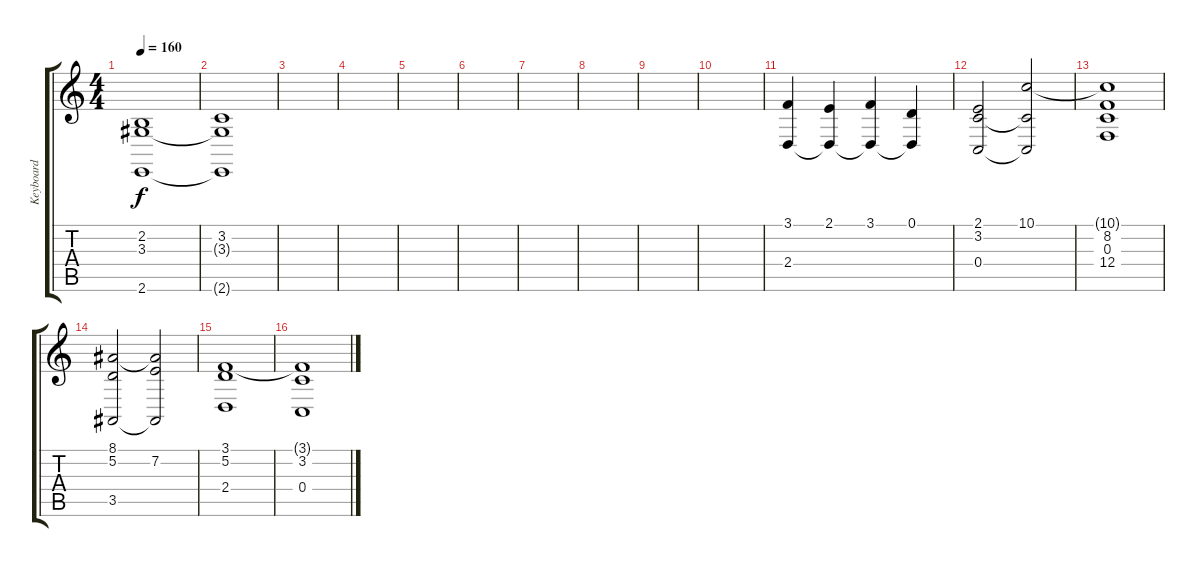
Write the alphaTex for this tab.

\track ("Keyboard" "Keyboard") {instrument stringensemble1}
\staff {score tabs}
\tuning (D4 A3 F3 C3 G2 D2) {hide}
\ts (4 4)
\tempo 160
\clef g2
\ks c
(2.2 3.3 2.6).1{dy f} |
(3.2 3.3{t} 2.6{t}).1 |
|
|
|
|
|
|
|
|
(3.1 2.4).4 (2.1 2.4{t}).4 (3.1 2.4{t}).4 (0.1 2.4{t}).4 |
(2.1 3.2 0.4).2 (10.1 3.2{t} 0.4{t}).2 |
(10.1{t} 8.2 0.3 12.4).1 |
(8.1 5.2 3.5).2 (8.1{t} 7.2 3.5{t}).2 |
(3.1 5.2 2.4).1 |
(3.1{t} 3.2 0.4).1
